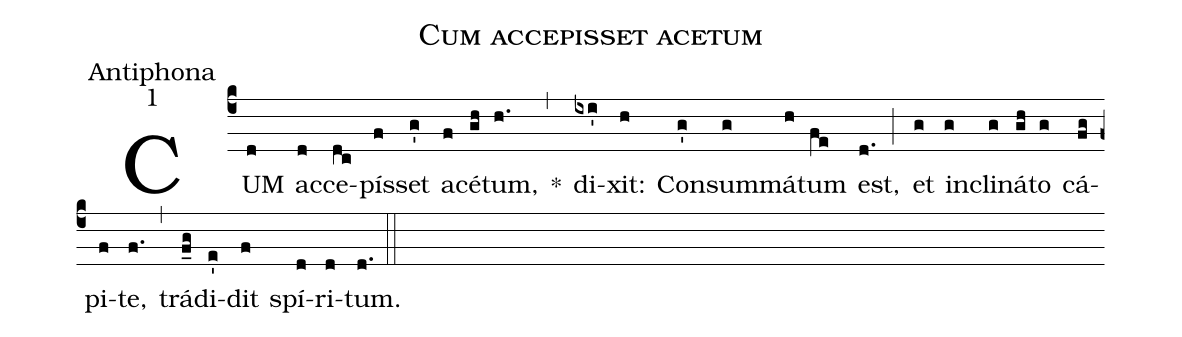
name:Cum accepisset acetum;
office-part:Antiphona;
mode:1;
%%
(c4) CUM(d) ac(d)ce(dc)pís(f)set(g') a(f)cé(gh)tum,(h.) *(,) di(ixi')xit:(h) Con(g')sum(g)má(h)tum(fe) est,(d.) (;) et(g) in(g)cli(g)ná(gh)to(g) cá(fg)pi(f)te,(f.) (,) trá(f_g)di(e')dit(f) spí(d)ri(d)tum.(d.) (::)
